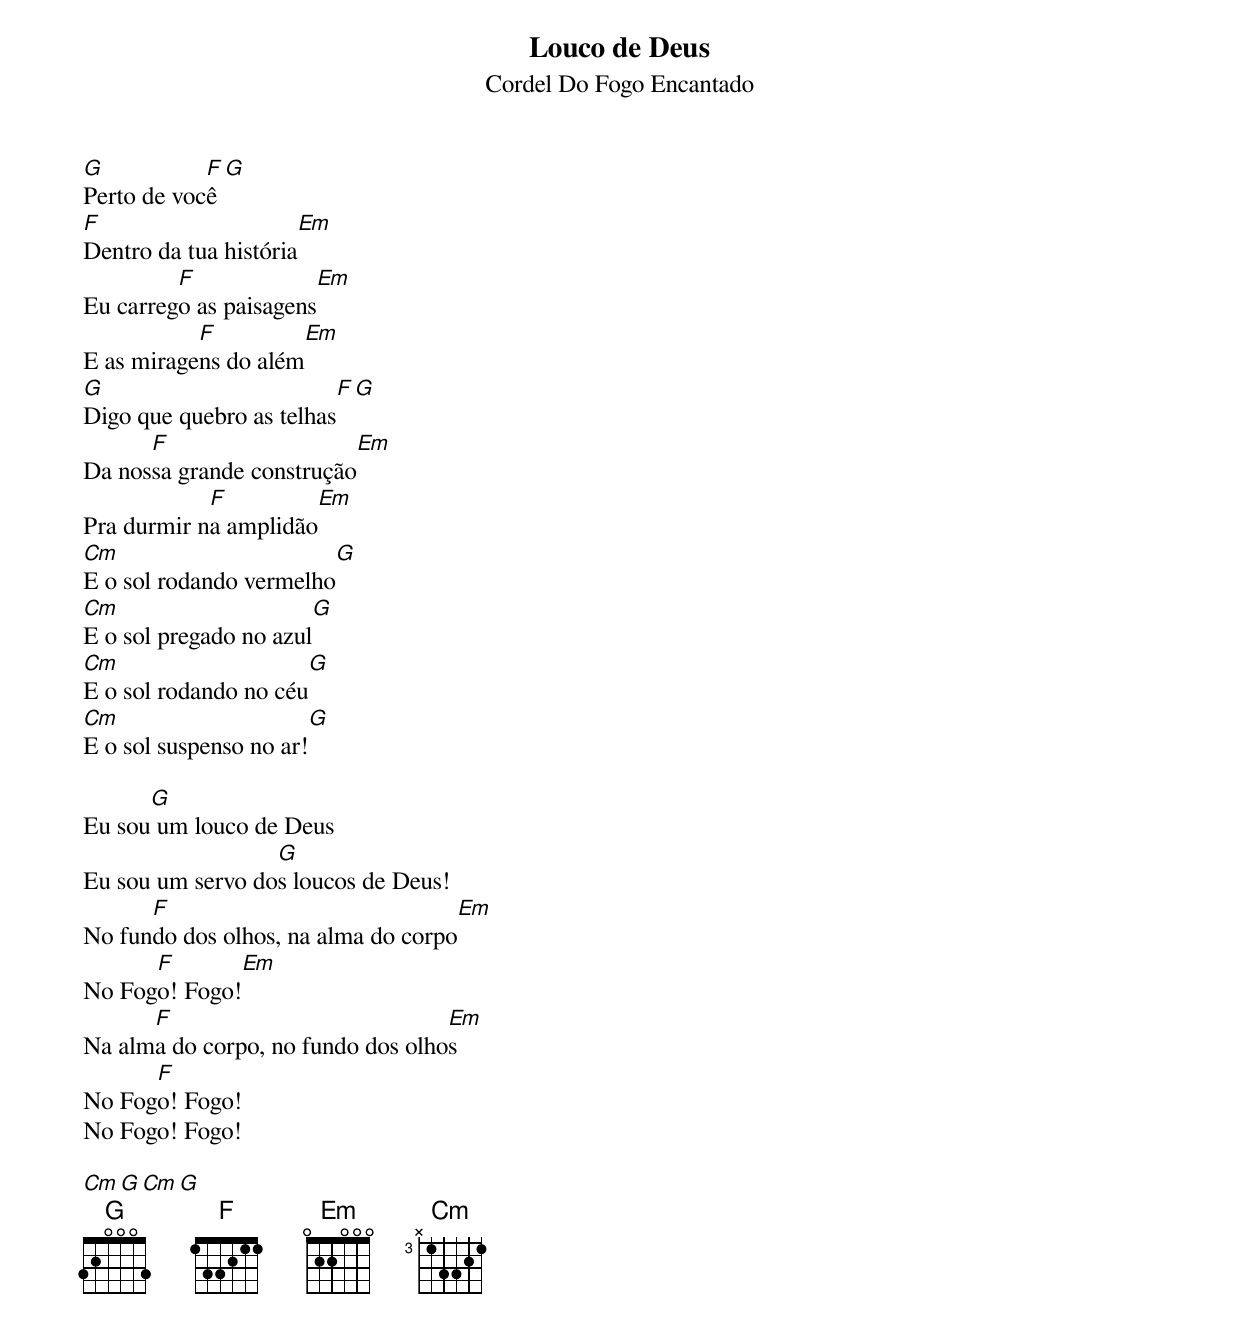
Louco de Deus
Cordel Do Fogo Encantado

G           F  G
Perto de você
F                       Em
Dentro da tua história
         F                  Em
Eu carrego as paisagens
           F                  Em
E as miragens do além
G                         F  G
Digo que quebro as telhas
      F                             Em
Da nossa grande construção
            F                  Em
Pra durmir na amplidão
Cm                        G
E o sol rodando vermelho
Cm                          G
E o sol pregado no azul
Cm                          G
E o sol rodando no céu
Cm                            G
E o sol suspenso no ar!

      G
Eu sou um louco de Deus
                  G
Eu sou um servo dos loucos de Deus!
      F                              Em
No fundo dos olhos, na alma do corpo
      F       Em
No Fogo! Fogo!
      F                            Em
Na alma do corpo, no fundo dos olhos
      F
No Fogo! Fogo!
No Fogo! Fogo!

Cm  G  Cm  G
